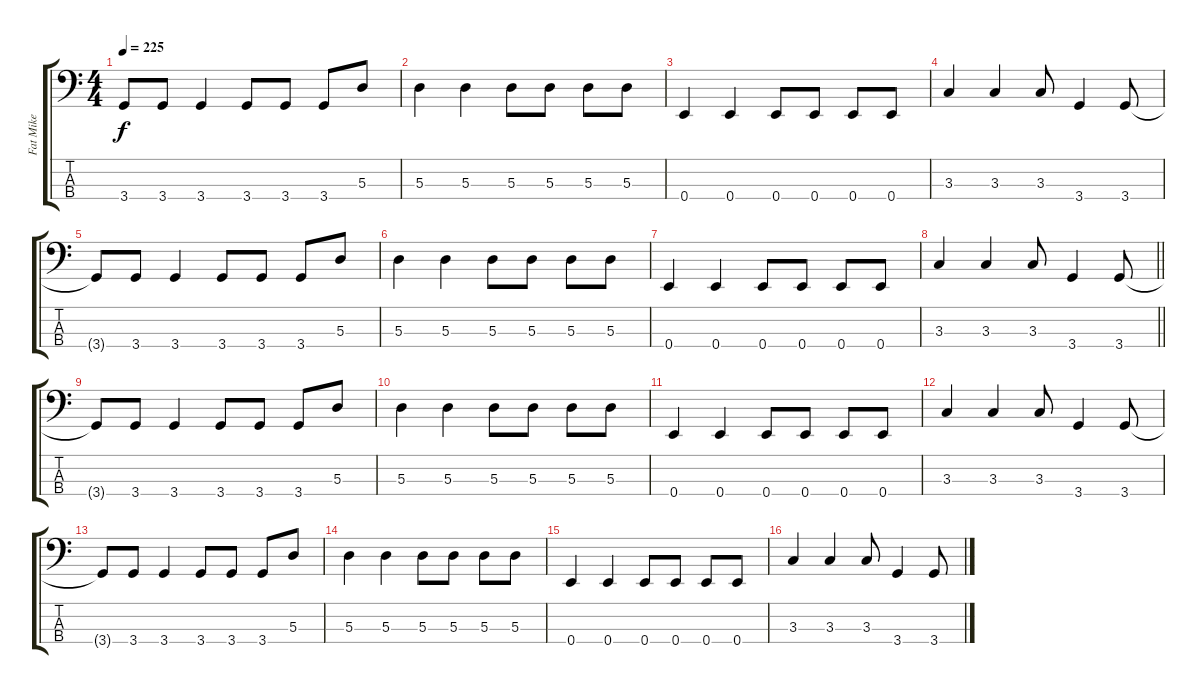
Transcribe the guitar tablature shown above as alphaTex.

\track ("Fat Mike" "Fat Mike") {instrument electricbasspick}
\staff {score tabs}
\tuning (G2 D2 A1 E1) {hide}
\ts (4 4)
\tempo 225
\clef f4
\ks c
3.4{t}.8{dy f} 3.4.8 3.4.4 3.4.8 3.4.8 3.4.8 5.3.8 |
5.3.4 5.3.4 5.3.8 5.3.8 5.3.8 5.3.8 |
0.4.4 0.4.4 0.4.8 0.4.8 0.4.8 0.4.8 |
3.3.4 3.3.4 3.3.8 3.4.4 3.4.8 |
3.4{t}.8 3.4.8 3.4.4 3.4.8 3.4.8 3.4.8 5.3.8 |
5.3.4 5.3.4 5.3.8 5.3.8 5.3.8 5.3.8 |
0.4.4 0.4.4 0.4.8 0.4.8 0.4.8 0.4.8 |
\barLineRight lightlight
3.3.4 3.3.4 3.3.8 3.4.4 3.4.8 |
3.4{t}.8 3.4.8 3.4.4 3.4.8 3.4.8 3.4.8 5.3.8 |
5.3.4 5.3.4 5.3.8 5.3.8 5.3.8 5.3.8 |
0.4.4 0.4.4 0.4.8 0.4.8 0.4.8 0.4.8 |
3.3.4 3.3.4 3.3.8 3.4.4 3.4.8 |
3.4{t}.8 3.4.8 3.4.4 3.4.8 3.4.8 3.4.8 5.3.8 |
5.3.4 5.3.4 5.3.8 5.3.8 5.3.8 5.3.8 |
0.4.4 0.4.4 0.4.8 0.4.8 0.4.8 0.4.8 |
3.3.4 3.3.4 3.3.8 3.4.4 3.4.8
